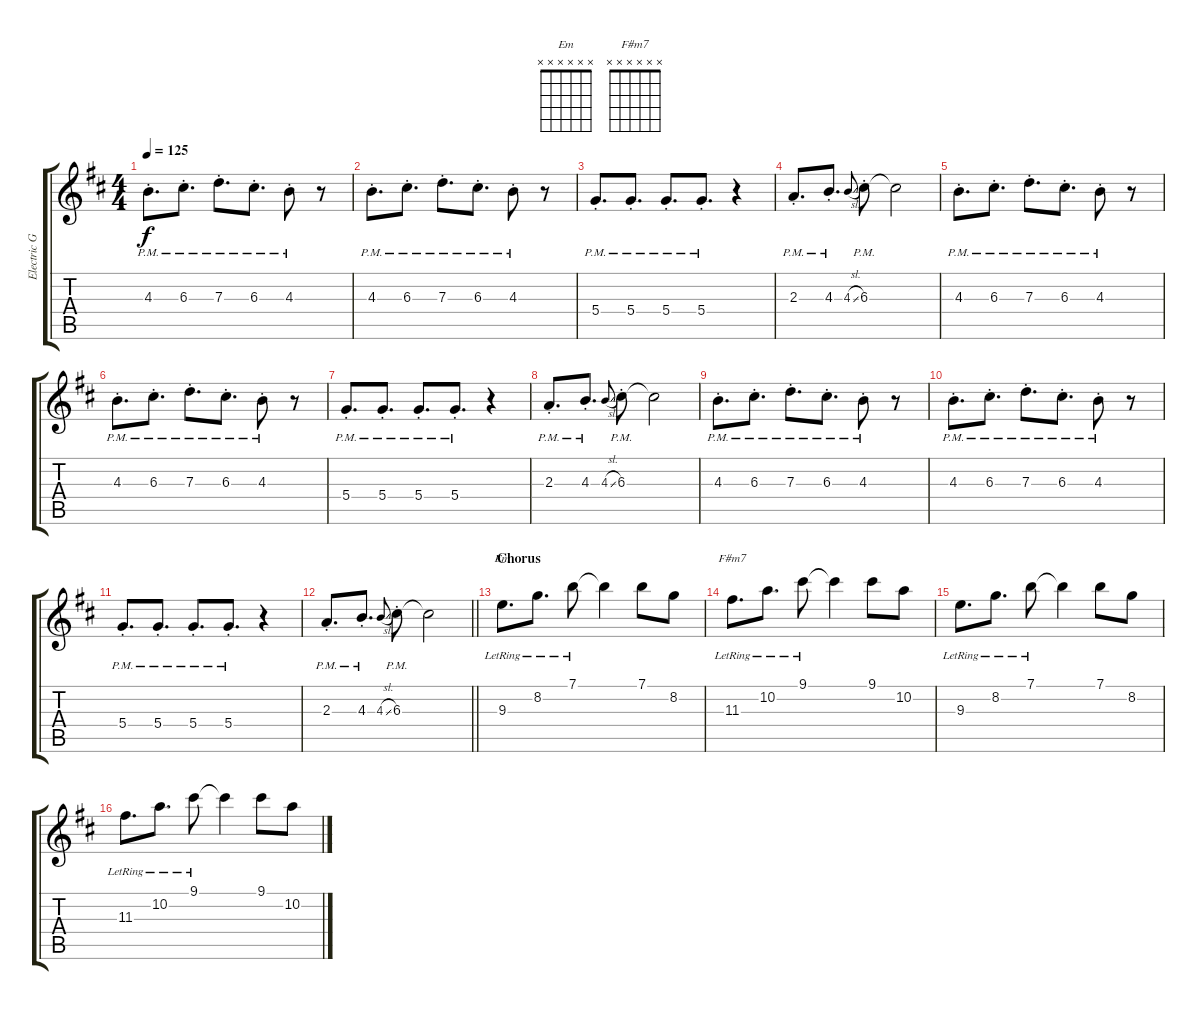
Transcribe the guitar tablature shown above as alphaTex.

\track ("Electric Guitar, Clean" "Electric G") {instrument electricguitarmuted}
\staff {score tabs}
\tuning (E4 B3 G3 D3 A2 E2) {hide}
\chord ("Em" x x x x x x)
\chord ("F#m7" x x x x x x)
\ts (4 4)
\tempo 125
\clef g2
\ks bminor
4.3{pm st}.8{d dy f} 6.3{pm st}.8{d} 7.3{pm st}.8{d beam merge} 6.3{pm st}.8{d} 4.3{pm st}.8 r.8 |
4.3{pm st}.8{d} 6.3{pm st}.8{d} 7.3{pm st}.8{d beam merge} 6.3{pm st}.8{d} 4.3{pm st}.8 r.8 |
5.4{pm st}.8{d} 5.4{pm st}.8{d} 5.4{pm st}.8{d beam merge} 5.4{pm st}.8{d} r.4 |
2.3{pm st}.8{d} 4.3{pm st}.8{d} 4.3{sl}.8{gr onbeat} 6.3{pm st}.8 6.3{t}.2 |
4.3{pm st}.8{d} 6.3{pm st}.8{d} 7.3{pm st}.8{d beam merge} 6.3{pm st}.8{d} 4.3{pm st}.8 r.8 |
4.3{pm st}.8{d} 6.3{pm st}.8{d} 7.3{pm st}.8{d beam merge} 6.3{pm st}.8{d} 4.3{pm st}.8 r.8 |
5.4{pm st}.8{d} 5.4{pm st}.8{d} 5.4{pm st}.8{d beam merge} 5.4{pm st}.8{d} r.4 |
2.3{pm st}.8{d} 4.3{pm st}.8{d} 4.3{sl}.8{gr onbeat} 6.3{pm st}.8 6.3{t}.2 |
4.3{pm st}.8{d} 6.3{pm st}.8{d} 7.3{pm st}.8{d beam merge} 6.3{pm st}.8{d} 4.3{pm st}.8 r.8 |
4.3{pm st}.8{d} 6.3{pm st}.8{d} 7.3{pm st}.8{d beam merge} 6.3{pm st}.8{d} 4.3{pm st}.8 r.8 |
5.4{pm st}.8{d} 5.4{pm st}.8{d} 5.4{pm st}.8{d beam merge} 5.4{pm st}.8{d} r.4 |
\barLineRight lightlight
2.3{pm st}.8{d} 4.3{pm st}.8{d} 4.3{sl}.8{gr onbeat} 6.3{pm st}.8 6.3{t}.2 |
\section ("" "Chorus")
9.3{lr}.8{d ch "Em" instrument electricguitarclean} 8.2{lr}.8{d} 7.1{lr}.8 7.1{t}.4 7.1.8 8.2.8 |
11.3{lr}.8{d ch "F#m7"} 10.2{lr}.8{d} 9.1{lr}.8 9.1{t}.4 9.1.8 10.2.8 |
9.3{lr}.8{d} 8.2{lr}.8{d} 7.1{lr}.8 7.1{t}.4 7.1.8 8.2.8 |
11.3{lr}.8{d} 10.2{lr}.8{d} 9.1{lr}.8 9.1{t}.4 9.1.8 10.2.8
